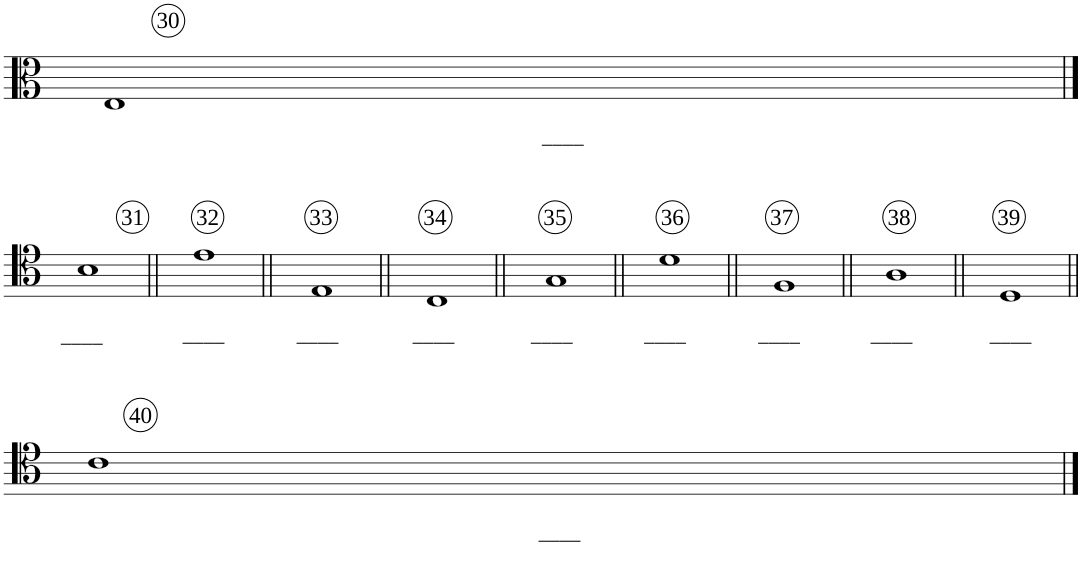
**kern
*part1
*staff1
!!LO:PB:g=z
*clefC3
*k[]
!!LO:REH:place=s1:a:cj:enc=circle:fs=11:t=30
=30
*^
1E	2ryy
!	!LO:TX:b:t=____
.	2ryy
!!LO:LB:g=z	!!
!!LO:REH:place=s1:a:cj:enc=circle:fs=11:t=31	!!
==31	==31
*clefC4	*
1B	2ryy
!	!LO:TX:b:t=____
.	2ryy
!!LO:REH:place=s1:a:cj:enc=circle:fs=11:t=32	!!
=32||	=32||
1e	2ryy
!	!LO:TX:b:t=____
.	2ryy
!!LO:REH:place=s1:a:cj:enc=circle:fs=11:t=33	!!
=33||	=33||
1E	2ryy
!	!LO:TX:b:t=____
.	2ryy
!!LO:REH:place=s1:a:cj:enc=circle:fs=11:t=34	!!
=34||	=34||
1C	2ryy
!	!LO:TX:b:t=____
.	2ryy
!!LO:REH:place=s1:a:cj:enc=circle:fs=11:t=35	!!
=35||	=35||
1G	2ryy
!	!LO:TX:b:t=____
.	2ryy
!!LO:REH:place=s1:a:cj:enc=circle:fs=11:t=36	!!
=36||	=36||
1d	2ryy
!	!LO:TX:b:t=____
.	2ryy
!!LO:REH:place=s1:a:cj:enc=circle:fs=11:t=37	!!
=37||	=37||
1F	2ryy
!	!LO:TX:b:t=____
.	2ryy
!!LO:REH:place=s1:a:cj:enc=circle:fs=11:t=38	!!
=38||	=38||
1A	2ryy
!	!LO:TX:b:t=____
.	2ryy
!!LO:REH:place=s1:a:cj:enc=circle:fs=11:t=39	!!
=39||	=39||
1D	2ryy
!	!LO:TX:b:t=____
.	2ryy
!!LO:LB:g=z	!!
!!LO:REH:place=s1:a:cj:enc=circle:fs=11:t=40	!!
=40||	=40||
1c	2ryy
!	!LO:TX:b:t=____
.	2ryy
*v	*v
==
*-
